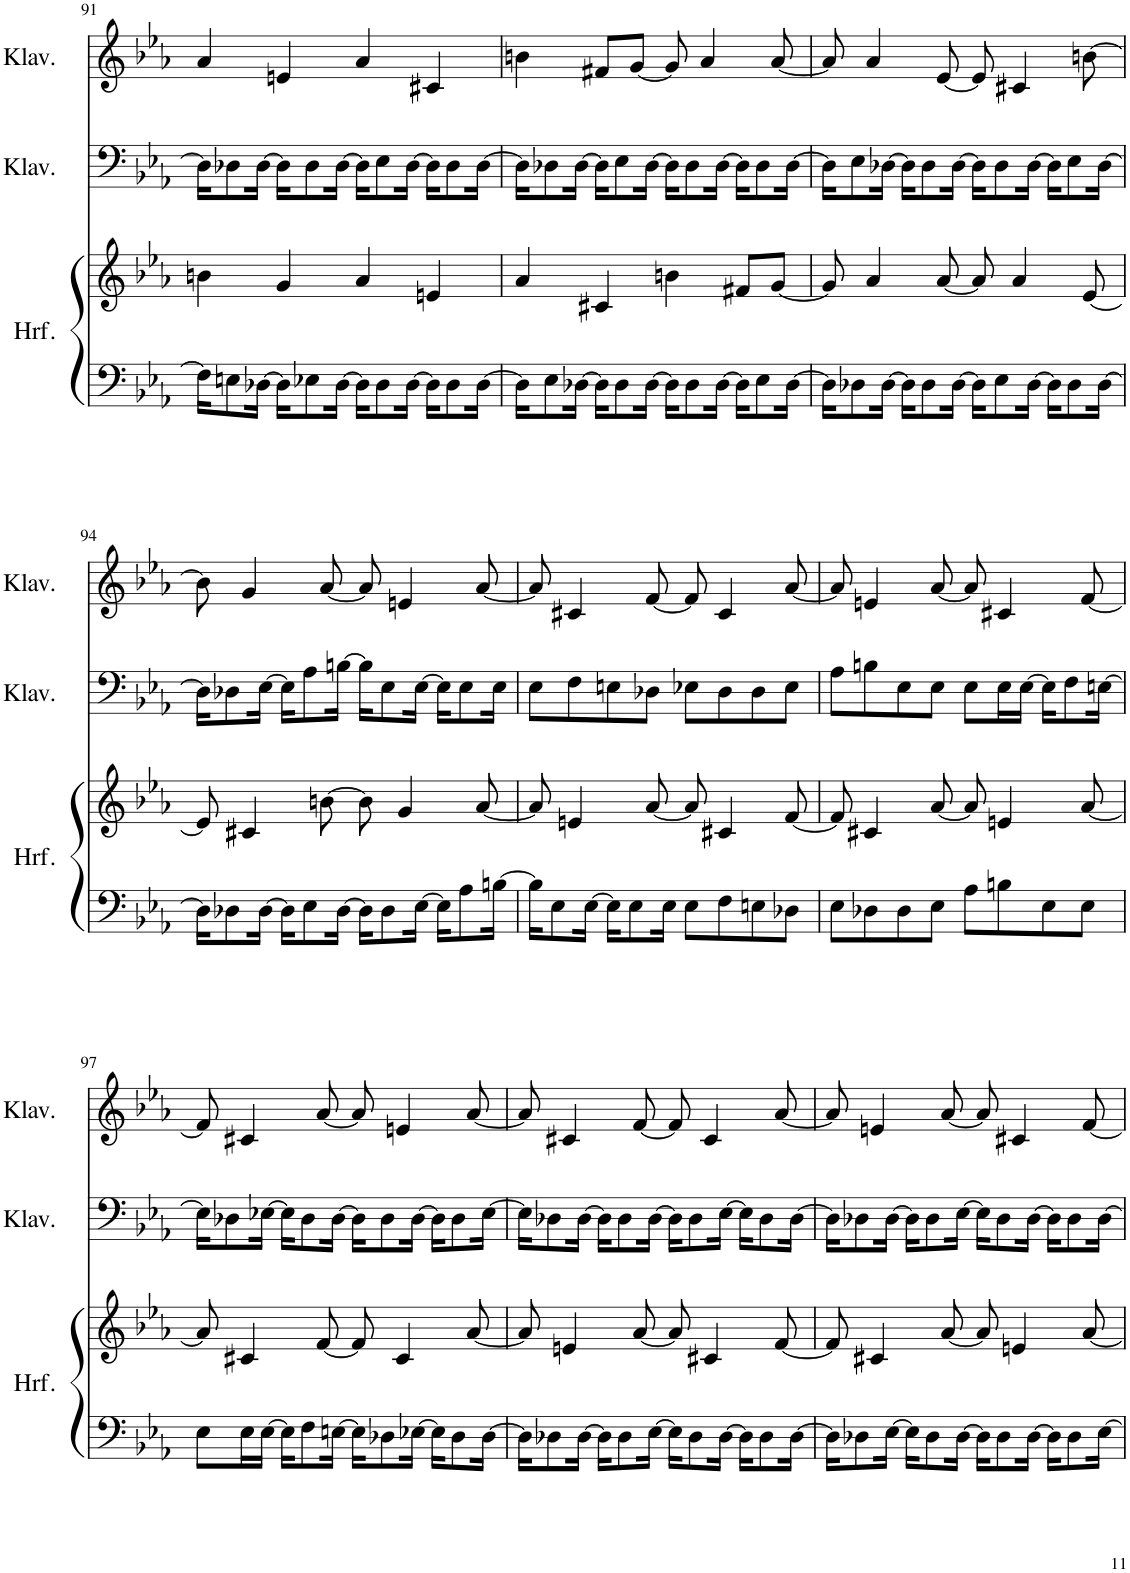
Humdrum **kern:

**kern	**kern	**kern	**kern
*part3	*part3	*part2	*part1
*staff4	*staff3	*staff2	*staff1
*I"Harfe	*	*I"Klavier	*I"Klavier
*I'Hrf.	*	*I'Klav.	*I'Klav.
!!LO:PB:g=z
*clefF4	*clefG2	*clefF4	*clefG2
*k[b-e-a-]	*k[b-e-a-]	*k[b-e-a-]	*k[b-e-a-]
*M4/4	*M4/4	*M4/4	*M4/4
=91	=91	=91	=91
16F\KL]	4bn\	16D-\KL]	4a-/
8En\	.	8D-X\	.
[16D-X\Jk	.	[16D-\Jk	.
16D-\KL]	4g/	16D-\KL]	4en/
8E-X\	.	8D-\	.
[16D-\Jk	.	[16D-\Jk	.
16D-\KL]	4a-/	16D-\KL]	4a-/
8D-\	.	8E-\	.
[16D-\Jk	.	[16D-\Jk	.
16D-\KL]	4en/	16D-\KL]	4c#X/
8D-\	.	8D-\	.
[16D-\Jk	.	[16D-\Jk	.
=92	=92	=92	=92
16D-\KL]	4a-/	16D-\KL]	4bn\
8E-\	.	8D-X\	.
[16D-X\Jk	.	[16D-\Jk	.
16D-\KL]	4c#X/	16D-\KL]	8f#X/L
8D-\	.	8E-\	.
.	.	.	[8g/J
[16D-\Jk	.	[16D-\Jk	.
16D-\KL]	4bn\	16D-\KL]	8g/]
8D-\	.	8D-\	.
.	.	.	4a-/
[16D-\Jk	.	[16D-\Jk	.
16D-\KL]	8f#X/L	16D-\KL]	.
8E-\	.	8D-\	.
.	[8g/J	.	[8a-/
[16D-\Jk	.	[16D-\Jk	.
=93	=93	=93	=93
16D-\KL]	8g/]	16D-\KL]	8a-/]
8D-X\	.	8E-\	.
.	4a-/	.	4a-/
[16D-\Jk	.	[16D-X\Jk	.
16D-\KL]	.	16D-\KL]	.
8D-\	.	8D-\	.
.	[8a-/	.	[8e-/
[16D-\Jk	.	[16D-\Jk	.
16D-\KL]	8a-/]	16D-\KL]	8e-/]
8E-\	.	8D-\	.
.	4a-/	.	4c#X/
[16D-\Jk	.	[16D-\Jk	.
16D-\KL]	.	16D-\KL]	.
8D-\	.	8E-\	.
.	[8e-/	.	[8bn\
[16D-\Jk	.	[16D-\Jk	.
!!LO:LB:g=z
=94	=94	=94	=94
16D-\KL]	8e-/]	16D-\KL]	8b\]
8D-X\	.	8D-X\	.
.	4c#X/	.	4g/
[16D-\Jk	.	[16E-\Jk	.
16D-\KL]	.	16E-\KL]	.
8E-\	.	8A-\	.
.	[8bn\	.	[8a-/
[16D-\Jk	.	[16Bn\Jk	.
16D-\KL]	8b\]	16B\KL]	8a-/]
8D-\	.	8E-\	.
.	4g/	.	4en/
[16E-\Jk	.	[16E-\Jk	.
16E-\KL]	.	16E-\KL]	.
8A-\	.	8E-\	.
.	[8a-/	.	[8a-/
[16Bn\Jk	.	16E-\Jk	.
=95	=95	=95	=95
16B\KL]	8a-/]	8E-\L	8a-/]
8E-\	.	.	.
.	4en/	8F\	4c#X/
[16E-\Jk	.	.	.
16E-\KL]	.	8En\	.
8E-\	.	.	.
.	[8a-/	8D-X\J	[8f/
16E-\Jk	.	.	.
8E-\L	8a-/]	8E-X\L	8f/]
8F\	4c#X/	8D-\	4c#/
8En\	.	8D-\	.
8D-X\J	[8f/	8E-\J	[8a-/
=96	=96	=96	=96
8E-\L	8f/]	8A-\L	8a-/]
8D-X\	4c#X/	8Bn\	4en/
8D-\	.	8E-\	.
8E-\J	[8a-/	8E-\J	[8a-/
8A-\L	8a-/]	8E-\L	8a-/]
8Bn\	4en/	16E-\L	4c#X/
.	.	[16E-\JJ	.
8E-\	.	16E-\KL]	.
.	.	8F\	.
8E-\J	[8a-/	.	[8f/
.	.	[16En\Jk	.
!!LO:LB:g=z
=97	=97	=97	=97
8E-\L	8a-/]	16E\KL]	8f/]
.	.	8D-X\	.
16E-\L	4c#X/	.	4c#X/
[16E-\JJ	.	[16E-X\Jk	.
16E-\KL]	.	16E-\KL]	.
8F\	.	8D-\	.
.	[8f/	.	[8a-/
[16En\Jk	.	[16D-\Jk	.
16E\KL]	8f/]	16D-\KL]	8a-/]
8D-X\	.	8D-\	.
.	4c#/	.	4en/
[16E-X\Jk	.	[16D-\Jk	.
16E-\KL]	.	16D-\KL]	.
8D-\	.	8D-\	.
.	[8a-/	.	[8a-/
[16D-\Jk	.	[16E-\Jk	.
=98	=98	=98	=98
16D-\KL]	8a-/]	16E-\KL]	8a-/]
8D-X\	.	8D-X\	.
.	4en/	.	4c#X/
[16D-\Jk	.	[16D-\Jk	.
16D-\KL]	.	16D-\KL]	.
8D-\	.	8D-\	.
.	[8a-/	.	[8f/
[16E-\Jk	.	[16D-\Jk	.
16E-\KL]	8a-/]	16D-\KL]	8f/]
8D-\	.	8D-\	.
.	4c#X/	.	4c#/
[16D-\Jk	.	[16E-\Jk	.
16D-\KL]	.	16E-\KL]	.
8D-\	.	8D-\	.
.	[8f/	.	[8a-/
[16D-\Jk	.	[16D-\Jk	.
=99	=99	=99	=99
16D-\KL]	8f/]	16D-\KL]	8a-/]
8D-X\	.	8D-X\	.
.	4c#X/	.	4en/
[16E-\Jk	.	[16D-\Jk	.
16E-\KL]	.	16D-\KL]	.
8D-\	.	8D-\	.
.	[8a-/	.	[8a-/
[16D-\Jk	.	[16E-\Jk	.
16D-\KL]	8a-/]	16E-\KL]	8a-/]
8D-\	.	8D-\	.
.	4en/	.	4c#X/
[16D-\Jk	.	[16D-\Jk	.
16D-\KL]	.	16D-\KL]	.
8D-\	.	8D-\	.
.	[8a-/	.	[8f/
[16E-\Jk	.	[16D-\Jk	.
=	=	=	=
*-	*-	*-	*-
